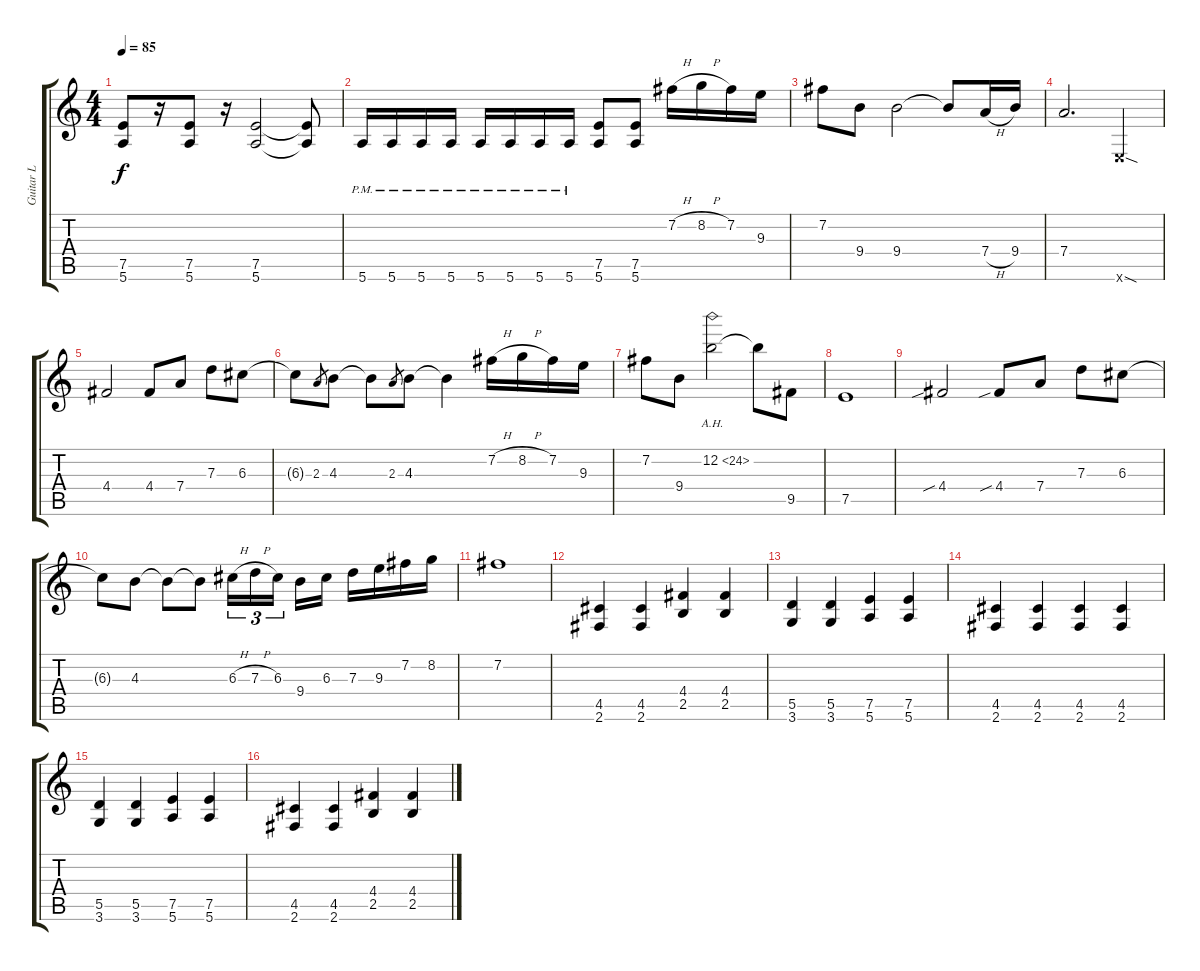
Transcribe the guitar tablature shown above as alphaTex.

\track ("Guitar L" "Guitar L") {instrument electricguitarjazz}
\staff {score tabs}
\tuning (E4 B3 G3 D3 A2 E2) {hide}
\ts (4 4)
\tempo 85
\clef g2
\ks c
(7.5 5.6).8{dy f} r.16 (7.5 5.6).8 r.16 (7.5 5.6).2 (7.5{t} 5.6{t}).8 |
5.6{pm}.16 5.6{pm}.16 5.6{pm}.16 5.6{pm}.16 5.6{pm}.16 5.6{pm}.16 5.6{pm}.16 5.6{pm}.16 (7.5 5.6).8 (7.5 5.6).8 7.2{h}.16 8.2{h}.16 7.2.16 9.3.16 |
7.2.8 9.4.8 9.4.2 9.4{t}.8 7.4{h}.16 9.4.16 |
7.4.2{d} 0.6{sod x}.4 |
4.4.2 4.4.8 7.4.8 7.3.8 6.3.8 |
6.3{t}.8 2.3.8{gr} 4.3.8 4.3{t}.8 2.3.8{gr} 4.3.8 4.3{t}.4 7.2{h}.16 8.2{h}.16 7.2.16 9.3.16 |
7.2.8 9.4.8 12.2{ah 12}.2 12.2{t}.8 9.5.8 |
7.5.1 |
4.4{sib}.2 4.4{sib}.8 7.4.8 7.3.8 6.3.8 |
6.3{t}.8 4.3.8 4.3{t}.8 4.3{t}.8 6.3{h}.16{tu (3 2)} 7.3{h}.16{tu (3 2)} 6.3.16{tu (3 2) beam splitsecondary} 9.4.16 6.3.16 7.3.16 9.3.16 7.2.16 8.2.16 |
7.2.1 |
(4.5 2.6).4 (4.5 2.6).4 (4.4 2.5).4 (4.4 2.5).4 |
(5.5 3.6).4 (5.5 3.6).4 (7.5 5.6).4 (7.5 5.6).4 |
(4.5 2.6).4 (4.5 2.6).4 (4.5 2.6).4 (4.5 2.6).4 |
(5.5 3.6).4 (5.5 3.6).4 (7.5 5.6).4 (7.5 5.6).4 |
(4.5 2.6).4 (4.5 2.6).4 (4.4 2.5).4 (4.4 2.5).4
